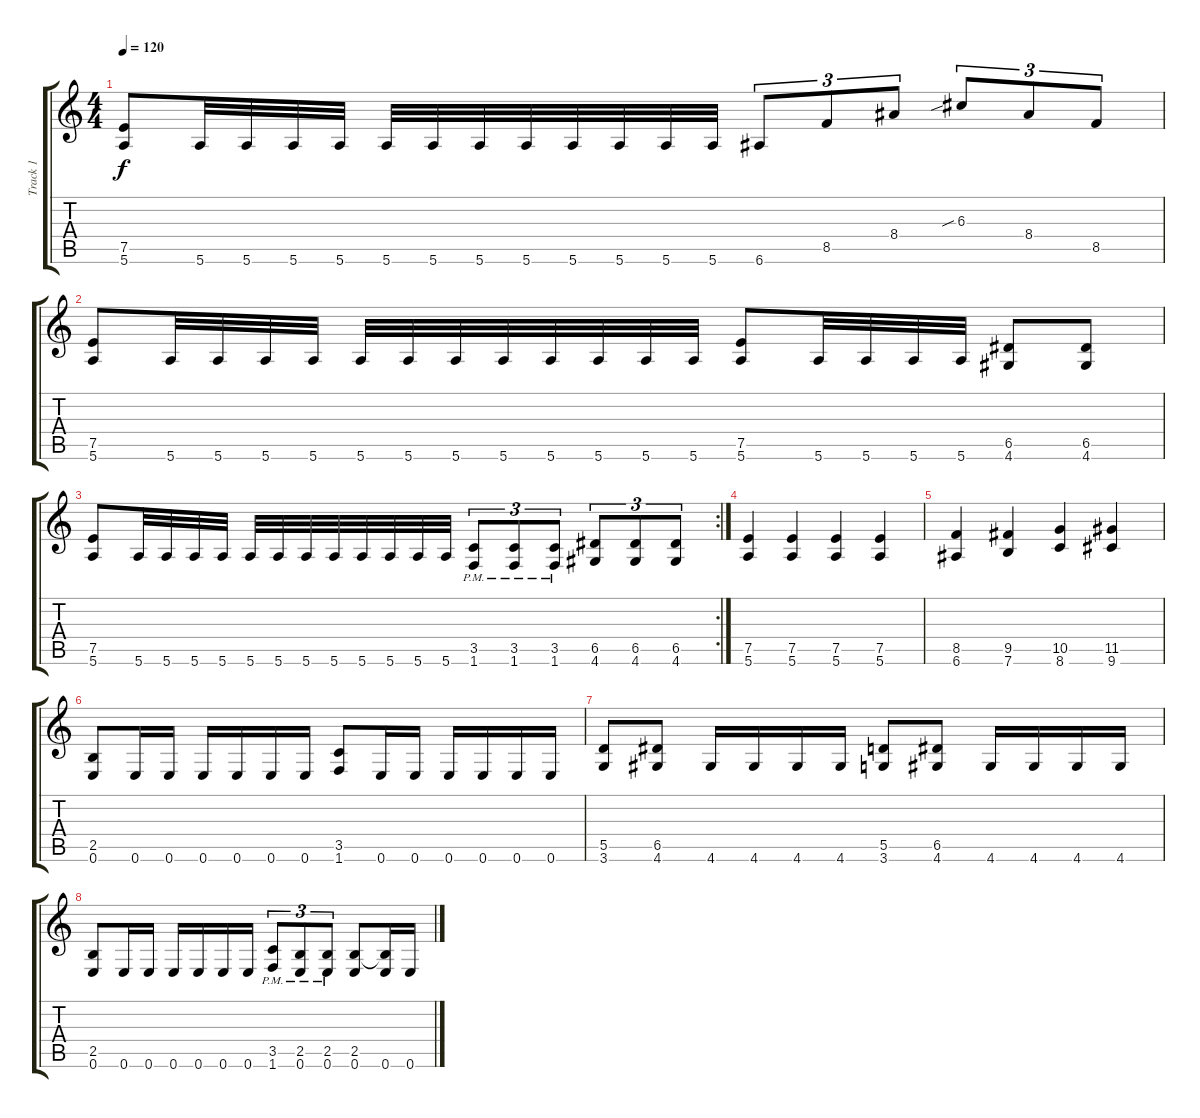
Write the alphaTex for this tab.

\track ("Track 1" "Track 1") {instrument distortionguitar}
\staff {score tabs}
\tuning (E4 B3 G3 D3 A2 E2) {hide}
\ts (4 4)
\tempo 120
\clef g2
\ks c
(7.5 5.6).8{dy f} 5.6.32 5.6.32 5.6.32 5.6.32 5.6.32 5.6.32 5.6.32 5.6.32 5.6.32 5.6.32 5.6.32 5.6.32 6.6.8{tu (3 2)} 8.5.8{tu (3 2)} 8.4.8{tu (3 2)} 6.3{sib}.8{tu (3 2)} 8.4.8{tu (3 2)} 8.5.8{tu (3 2)} |
(7.5 5.6).8 5.6.32 5.6.32 5.6.32 5.6.32 5.6.32 5.6.32 5.6.32 5.6.32 5.6.32 5.6.32 5.6.32 5.6.32 (7.5 5.6).8 5.6.32 5.6.32 5.6.32 5.6.32 (6.5 4.6).8 (6.5 4.6).8 |
\rc 2
(7.5 5.6).8 5.6.32 5.6.32 5.6.32 5.6.32 5.6.32 5.6.32 5.6.32 5.6.32 5.6.32 5.6.32 5.6.32 5.6.32 (3.5{pm} 1.6{pm}).8{tu (3 2)} (3.5{pm} 1.6{pm}).8{tu (3 2)} (3.5{pm} 1.6{pm}).8{tu (3 2)} (6.5 4.6).8{tu (3 2)} (6.5 4.6).8{tu (3 2)} (6.5 4.6).8{tu (3 2)} |
(7.5 5.6).4 (7.5 5.6).4 (7.5 5.6).4 (7.5 5.6).4 |
(8.5 6.6).4 (9.5 7.6).4 (10.5 8.6).4 (11.5 9.6).4 |
(2.5 0.6).8 0.6.16 0.6.16 0.6.16 0.6.16 0.6.16 0.6.16 (3.5 1.6).8 0.6.16 0.6.16 0.6.16 0.6.16 0.6.16 0.6.16 |
(5.5 3.6).8 (6.5 4.6).8 4.6.16 4.6.16 4.6.16 4.6.16 (5.5 3.6).8 (6.5 4.6).8 4.6.16 4.6.16 4.6.16 4.6.16 |
(2.5 0.6).8 0.6.16 0.6.16 0.6.16 0.6.16 0.6.16 0.6.16 (3.5{pm} 1.6{pm}).8{tu (3 2)} (2.5{pm} 0.6{pm}).8{tu (3 2)} (2.5{pm} 0.6{pm}).8{tu (3 2)} (2.5 0.6).8 (2.5{t} 0.6).16 0.6.16
